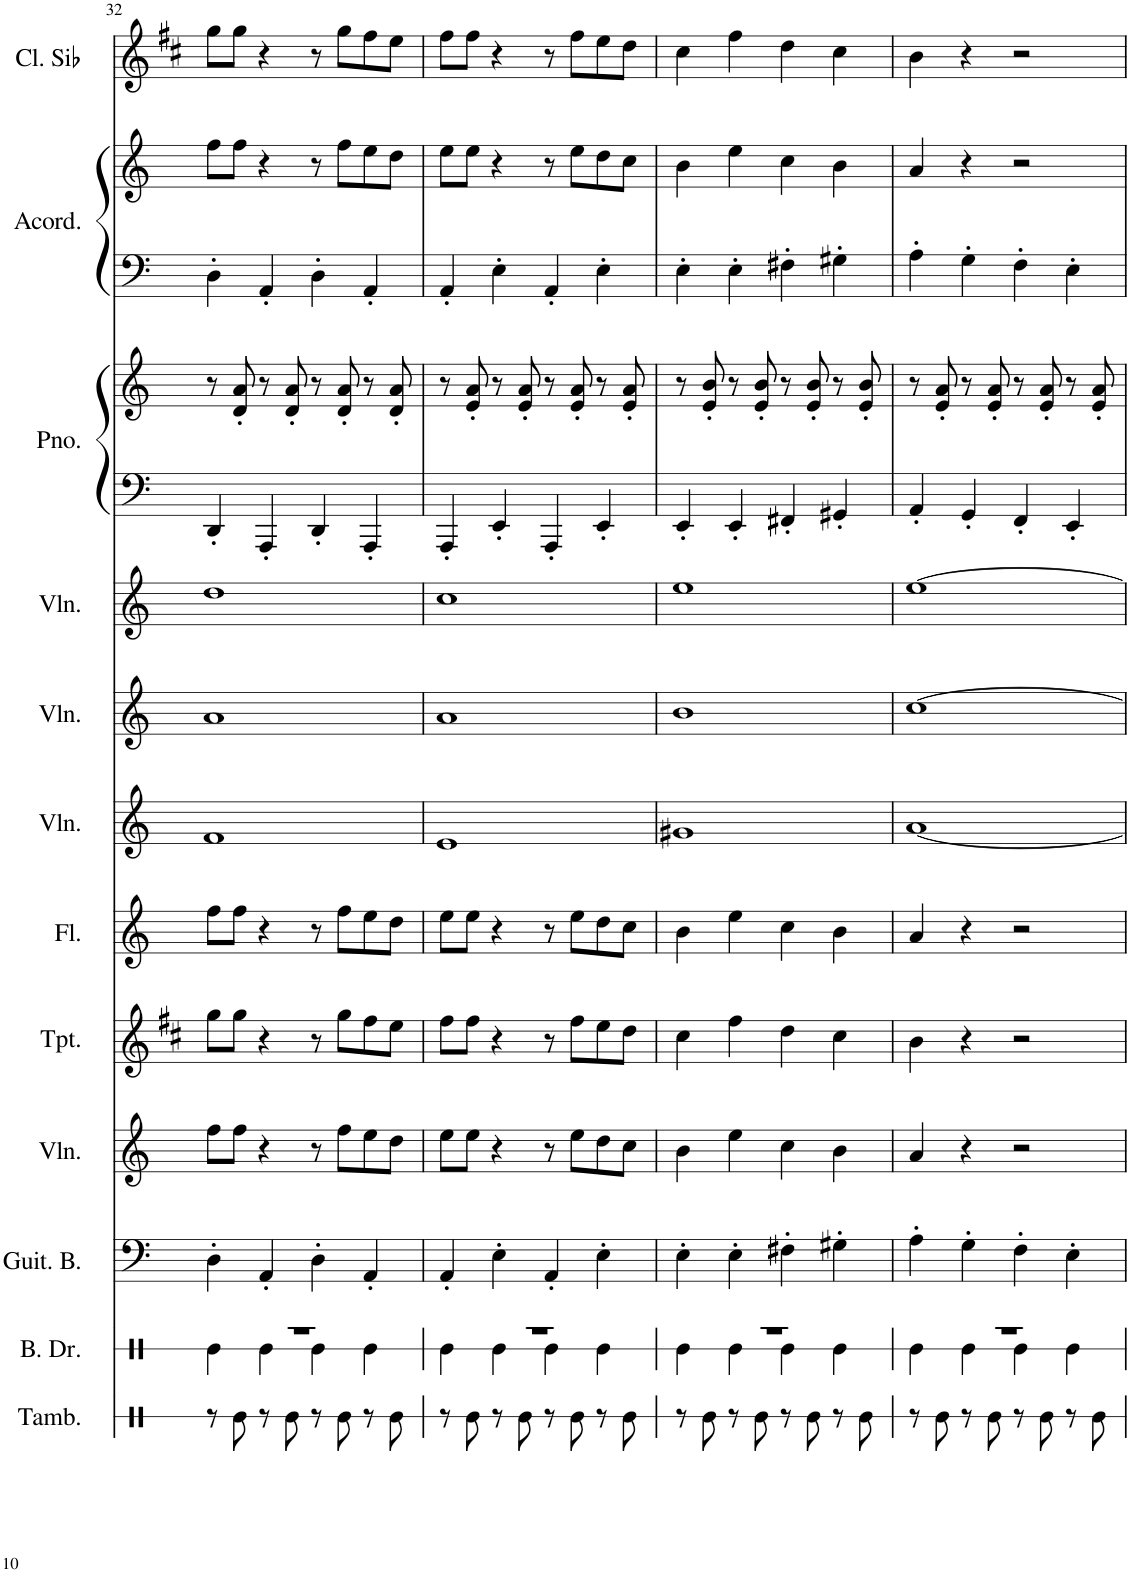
**kern	**kern	**kern	**kern	**kern	**kern	**kern	**kern	**kern	**kern	**kern	**kern	**kern	**kern	**kern	**kern	**kern	**kern	**kern
*part17	*part16	*part15	*part14	*part13	*part12	*part11	*part10	*part9	*part8	*part7	*part6	*part5	*part4	*part3	*part3	*part2	*part2	*part1
*staff19	*staff18	*staff17	*staff16	*staff15	*staff14	*staff13	*staff12	*staff11	*staff10	*staff9	*staff8	*staff7	*staff6	*staff5	*staff4	*staff3	*staff2	*staff1
*I"Tambourine	*I"Bass Drum	*I"Bajo eléctrico	*I"Bb Tuba	*I"Euphonium	*I"Trombone	*I"Alto Saxophone	*I"Violín	*I"Trumpet	*I"Flute	*I"Flauta	*I"Violín	*I"Violín	*I"Violín	*I"Piano	*	*I"Acordeón	*	*I"Clarinete en Sib
*I'Tamb.	*I'B. Dr.	*	*I'Bb Tu.	*I'Euph.	*I'Tbn.	*I'A. Sax.	*I'Vln.	*I'Tpt.	*I'Fl.	*I'Fl.	*I'Vln.	*I'Vln.	*I'Vln.	*I'Pno.	*	*I'Acord.	*	*I'Cl. Sib
!!LO:PB:g=z
*clefX	*clefX	*clefF4	*clefG2	*clefG2	*clefG2	*clefG2	*clefG2	*clefG2	*clefG2	*clefG2	*clefG2	*clefG2	*clefG2	*clefF4	*clefG2	*clefF4	*clefG2	*clefG2
*	*	*Trd7c12	*Trd15c26	*Trd8c14	*Trd8c14	*Trd5c9	*	*Trd1c2	*	*	*	*	*	*	*	*	*	*Trd1c2
*k[]	*k[]	*k[]	*k[f#c#]	*k[f#c#]	*k[f#c#]	*k[f#c#g#]	*k[]	*k[f#c#]	*k[]	*k[]	*k[]	*k[]	*k[]	*k[]	*k[]	*k[]	*k[]	*k[f#c#]
*M4/4	*M4/4	*M4/4	*M4/4	*M4/4	*M4/4	*M4/4	*M4/4	*M4/4	*M4/4	*M4/4	*M4/4	*M4/4	*M4/4	*M4/4	*M4/4	*M4/4	*M4/4	*M4/4
=32	=32	=32	=32	=32	=32	=32	=32	=32	=32	=32	=32	=32	=32	=32	=32	=32	=32	=32
*	*^	*	*	*	*	*	*	*	*	*	*	*	*	*	*	*	*	*
8r	1r	4Re\	4D'\	4e'	4e'	8r	4f#	8ff\L	8gg\L	8ff\L	8ff\L	1f	1a	1dd	4DD'/	8r	4D'\	8ff\L	8gg\L
8Re\	.	.	.	.	.	8f#' 8cc#'	.	8ff\J	8gg\J	8ff\J	8ff\J	.	.	.	.	8d/' 8a/'	.	8ff\J	8gg\J
8r	.	4Re\	4AA'/	4g'	4g'	8r	4f#	4r	4r	4r	4r	.	.	.	4AAA'/	8r	4AA'/	4r	4r
8Re\	.	.	.	.	.	8f#' 8cc#'	.	.	.	.	.	.	.	.	.	8d/' 8a/'	.	.	.
8r	.	4Re\	4D'\	4b'	4b'	8r	4f#	8r	8r	8r	8r	.	.	.	4DD'/	8r	4D'\	8r	8r
8Re\	.	.	.	.	.	8f#' 8cc#'	.	8ff\L	8gg\L	8ff	8ff\L	.	.	.	.	8d/' 8a/'	.	8ff\L	8gg\L
8r	.	4Re\	4AA'/	4g'	4g'	8r	4r	8ee\	8ff#\	8ee\L	8ee\	.	.	.	4AAA'/	8r	4AA'/	8ee\	8ff#\
8Re\	.	.	.	.	.	8f#' 8cc#'	.	8dd\J	8ee\J	8dd\J	8dd\J	.	.	.	.	8d/' 8a/'	.	8dd\J	8ee\J
=33	=33	=33	=33	=33	=33	=33	=33	=33	=33	=33	=33	=33	=33	=33	=33	=33	=33	=33	=33
8r	1r	4Re\	4AA'/	4f#'	4f#'	8r	4f#	8ee\L	8ff#\L	8ee\L	8ee\L	1e	1a	1cc	4AAA'/	8r	4AA'/	8ee\L	8ff#\L
8Re\	.	.	.	.	.	8f#' 8b'	.	8ee\J	8ff#\J	8ee\J	8ee\J	.	.	.	.	8e/' 8a/'	.	8ee\J	8ff#\J
8r	.	4Re\	4E'\	4b'	4b'	8r	4f#	4r	4r	4r	4r	.	.	.	4EE'/	8r	4E'\	4r	4r
8Re\	.	.	.	.	.	8f#' 8b'	.	.	.	.	.	.	.	.	.	8e/' 8a/'	.	.	.
8r	.	4Re\	4AA'/	4dd'	4dd'	8r	4f#	8r	8r	8r	8r	.	.	.	4AAA'/	8r	4AA'/	8r	8r
8Re\	.	.	.	.	.	8f#' 8b'	.	8ee\L	8ff#\L	8ee	8ee\L	.	.	.	.	8e/' 8a/'	.	8ee\L	8ff#\L
8r	.	4Re\	4E'\	4b'	4b'	8r	4r	8dd\	8ee\	8dd\L	8dd\	.	.	.	4EE'/	8r	4E'\	8dd\	8ee\
8Re\	.	.	.	.	.	8f#' 8b'	.	8cc\J	8dd\J	8cc\J	8cc\J	.	.	.	.	8e/' 8a/'	.	8cc\J	8dd\J
=34	=34	=34	=34	=34	=34	=34	=34	=34	=34	=34	=34	=34	=34	=34	=34	=34	=34	=34	=34
8r	1r	4Re\	4E'\	4cc#'	4cc#'	8r	4r	4b\	4cc#\	4b	4b\	1g#X	1b	1ee	4EE'/	8r	4E'\	4b\	4cc#\
8Re\	.	.	.	.	.	8f#' 8a#X'	.	.	.	.	.	.	.	.	.	8e/' 8b/'	.	.	.
8r	.	4Re\	4E'\	4f#'	4f#'	8r	4e#X	4ee\	4ff#\	4ee	4ee\	.	.	.	4EE'/	8r	4E'\	4ee\	4ff#\
8Re\	.	.	.	.	.	8f#' 8a#'	.	.	.	.	.	.	.	.	.	8e/' 8b/'	.	.	.
8r	.	4Re\	4F#X'\	4g'	4g'	8r	4r	4cc\	4dd\	4cc	4cc\	.	.	.	4FF#X'/	8r	4F#X'\	4cc\	4dd\
8Re\	.	.	.	.	.	8f#' 8a#'	.	.	.	.	.	.	.	.	.	8e/' 8b/'	.	.	.
8r	.	4Re\	4G#X'\	4a'	4a'	8r	4e#	4b\	4cc#\	4b	4b\	.	.	.	4GG#X'/	8r	4G#X'\	4b\	4cc#\
8Re\	.	.	.	.	.	8f#' 8a#'	.	.	.	.	.	.	.	.	.	8e/' 8b/'	.	.	.
=35	=35	=35	=35	=35	=35	=35	=35	=35	=35	=35	=35	=35	=35	=35	=35	=35	=35	=35	=35
8r	1r	4Re\	4A'\	4b'	4b'	8r	4f#	4a/	4b\	4a	4a/	[1a	[1cc	[1ee	4AA'/	8r	4A'\	4a/	4b\
8Re\	.	.	.	.	.	8f#' 8b'	.	.	.	.	.	.	.	.	.	8e/' 8a/'	.	.	.
8r	.	4Re\	4G'\	4f#'	4f#'	8r	4f#	4r	4r	4r	4r	.	.	.	4GG'/	8r	4G'\	4r	4r
8Re\	.	.	.	.	.	8f#' 8b'	.	.	.	.	.	.	.	.	.	8e/' 8a/'	.	.	.
8r	.	4Re\	4F'\	4b'	4b'	8r	4f#	2r	2r	2r	2r	.	.	.	4FF'/	8r	4F'\	2r	2r
8Re\	.	.	.	.	.	8f#' 8b'	.	.	.	.	.	.	.	.	.	8e/' 8a/'	.	.	.
8r	.	4Re\	4E'\	4f#'	4f#'	8r	4r	.	.	.	.	.	.	.	4EE'/	8r	4E'\	.	.
8Re\	.	.	.	.	.	8f#' 8b'	.	.	.	.	.	.	.	.	.	8e/' 8a/'	.	.	.
*	*v	*v	*	*	*	*	*	*	*	*	*	*	*	*	*	*	*	*	*
=	=	=	=	=	=	=	=	=	=	=	=	=	=	=	=	=	=	=
*-	*-	*-	*-	*-	*-	*-	*-	*-	*-	*-	*-	*-	*-	*-	*-	*-	*-	*-
